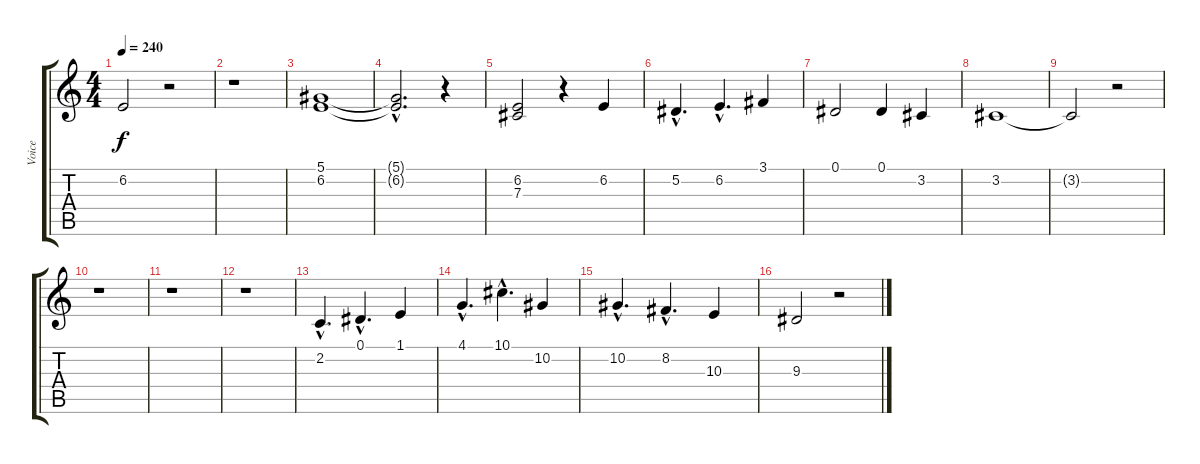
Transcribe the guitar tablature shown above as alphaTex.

\track ("Voice" "Voice") {instrument drawbarorgan}
\staff {score tabs}
\tuning (Eb4 Bb3 Gb3 Db3 Ab2 Eb2) {hide}
\ts (4 4)
\tempo 240
\clef g2
\ks c
6.2{t}.2{dy f} r.2 |
r.1 |
(5.1 6.2).1 |
(5.1{hac t} 6.2{hac t}).2{d} r.4 |
(6.2 7.3).2 r.4 6.2.4 |
5.2{hac}.4{d} 6.2{hac}.4{d} 3.1.4 |
0.1.2 0.1.4 3.2.4 |
3.2.1 |
3.2{t}.2 r.2 |
r.1 |
r.1 |
r.1 |
2.2{hac}.4{d} 0.1{hac}.4{d} 1.1.4 |
4.1{hac}.4{d} 10.1{hac}.4{d} 10.2.4 |
10.2{hac}.4{d} 8.2{hac}.4{d} 10.3.4 |
9.3.2 r.2
